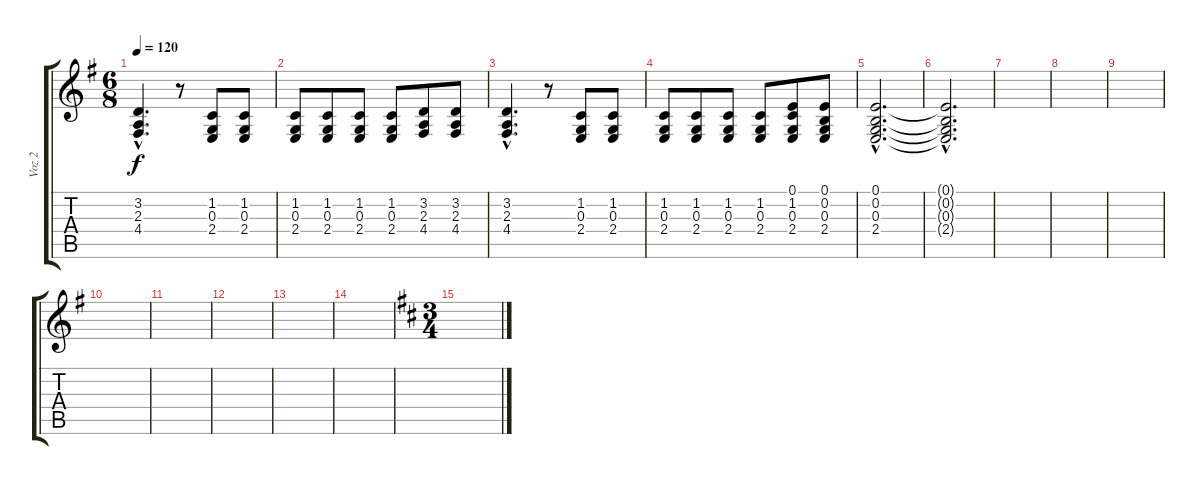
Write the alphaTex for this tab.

\track ("Voz 2" "Voz 2") {instrument violin}
\staff {score tabs}
\tuning (E4 B3 G3 D3 A2 E2) {hide}
\ts (6 8)
\tempo 120
\clef g2
\ks g
(3.2{hac} 2.3{hac} 4.4{hac}).4{d dy f} r.8 (1.2 0.3 2.4).8 (1.2 0.3 2.4).8 |
(1.2 0.3 2.4).8 (1.2 0.3 2.4).8 (1.2 0.3 2.4).8 (1.2 0.3 2.4).8 (3.2 2.3 4.4).8 (3.2 2.3 4.4).8 |
(3.2{hac} 2.3{hac} 4.4{hac}).4{d} r.8 (1.2 0.3 2.4).8 (1.2 0.3 2.4).8 |
(1.2 0.3 2.4).8 (1.2 0.3 2.4).8 (1.2 0.3 2.4).8 (1.2 0.3 2.4).8 (0.1 1.2 0.3 2.4).8 (0.1 0.2 0.3 2.4).8 |
(0.1{hac} 0.2{hac} 0.3{hac} 2.4{hac}).2{d} |
(0.1{hac t} 0.2{hac t} 0.3{hac t} 2.4{hac t}).2{d} |
|
|
|
|
|
|
|
|
\ts (3 4)
\ks d
